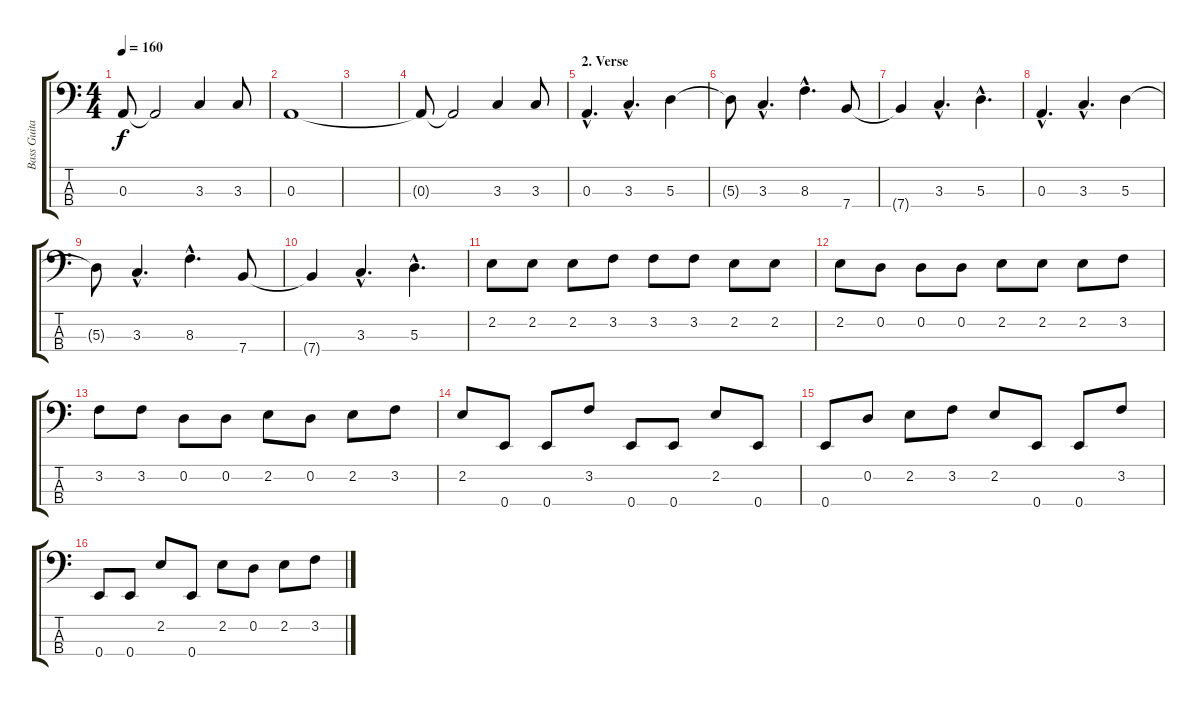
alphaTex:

\track ("Bass Guitar" "Bass Guita") {instrument electricbasspick}
\staff {score tabs}
\tuning (G2 D2 A1 E1) {hide}
\ts (4 4)
\tempo 160
\clef f4
\ks c
0.3{t}.8{dy f} 0.3{t}.2 3.3.4 3.3.8 |
0.3.1 |
|
0.3{t}.8 0.3{t}.2 3.3.4 3.3.8 |
\section ("" "2. Verse")
0.3{hac}.4{d} 3.3{hac}.4{d} 5.3.4 |
5.3{t}.8 3.3{hac}.4{d} 8.3{hac}.4{d} 7.4.8 |
7.4{t}.4 3.3{hac}.4{d} 5.3{hac}.4{d} |
0.3{hac}.4{d} 3.3{hac}.4{d} 5.3.4 |
5.3{t}.8 3.3{hac}.4{d} 8.3{hac}.4{d} 7.4.8 |
7.4{t}.4 3.3{hac}.4{d} 5.3{hac}.4{d} |
2.2.8 2.2.8 2.2.8 3.2.8 3.2.8 3.2.8 2.2.8 2.2.8 |
2.2.8 0.2.8 0.2.8 0.2.8 2.2.8 2.2.8 2.2.8 3.2.8 |
3.2.8 3.2.8 0.2.8 0.2.8 2.2.8 0.2.8 2.2.8 3.2.8 |
2.2.8 0.4.8 0.4.8 3.2.8 0.4.8 0.4.8 2.2.8 0.4.8 |
0.4.8 0.2.8 2.2.8 3.2.8 2.2.8 0.4.8 0.4.8 3.2.8 |
0.4.8 0.4.8 2.2.8 0.4.8 2.2.8 0.2.8 2.2.8 3.2.8
